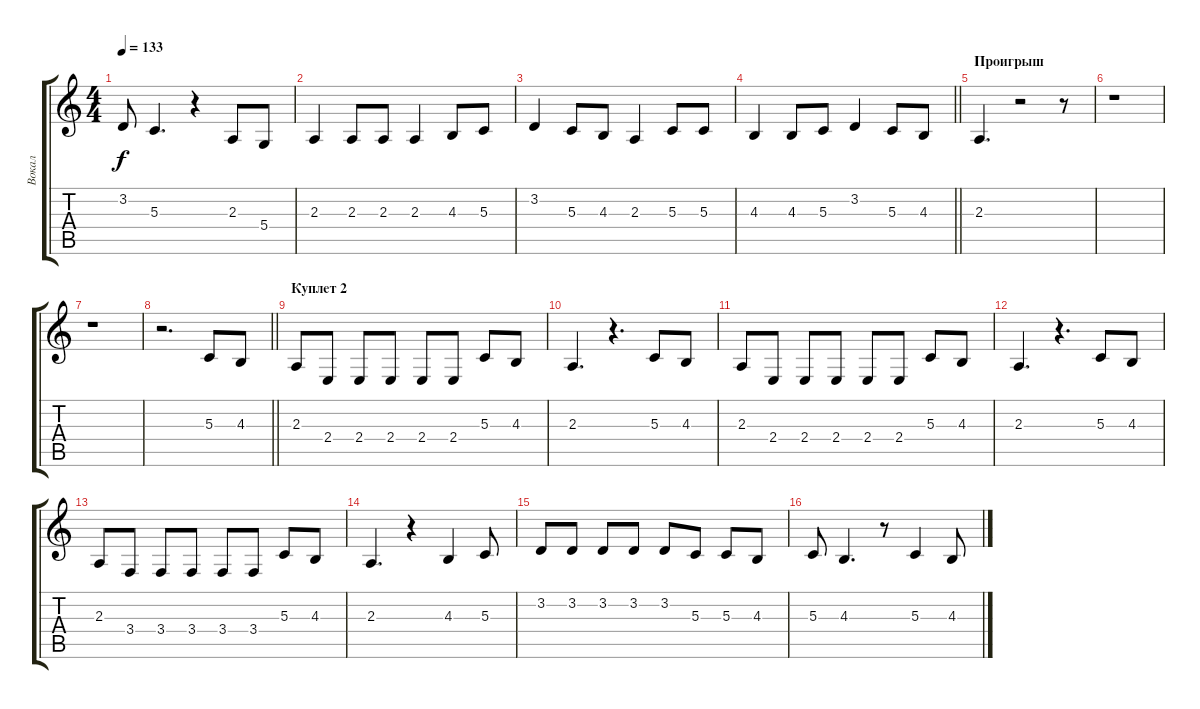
\track ("Вокал" "Вокал") {instrument tenorsax}
\staff {score tabs}
\tuning (E4 B3 G3 D3 A2 E2) {hide}
\ts (4 4)
\tempo 133
\clef g2
\ks c
3.2.8{dy f} 5.3.4{d} r.4 2.3.8 5.4.8 |
2.3.4 2.3.8 2.3.8 2.3.4 4.3.8 5.3.8 |
3.2.4 5.3.8 4.3.8 2.3.4 5.3.8 5.3.8 |
\barLineRight lightlight
4.3.4 4.3.8 5.3.8 3.2.4 5.3.8 4.3.8 |
\section ("" "Проигрыш")
2.3.4{d} r.2 r.8 |
r.1 |
r.1 |
\barLineRight lightlight
r.2{d} 5.3.8 4.3.8 |
\section ("" "Куплет 2")
2.3.8 2.4.8 2.4.8 2.4.8 2.4.8 2.4.8 5.3.8 4.3.8 |
2.3.4{d} r.4{d} 5.3.8 4.3.8 |
2.3.8 2.4.8 2.4.8 2.4.8 2.4.8 2.4.8 5.3.8 4.3.8 |
2.3.4{d} r.4{d} 5.3.8 4.3.8 |
2.3.8 3.4.8 3.4.8 3.4.8 3.4.8 3.4.8 5.3.8 4.3.8 |
2.3.4{d} r.4 4.3.4 5.3.8 |
3.2.8 3.2.8 3.2.8 3.2.8 3.2.8 5.3.8 5.3.8 4.3.8 |
5.3.8 4.3.4{d} r.8 5.3.4 4.3.8
